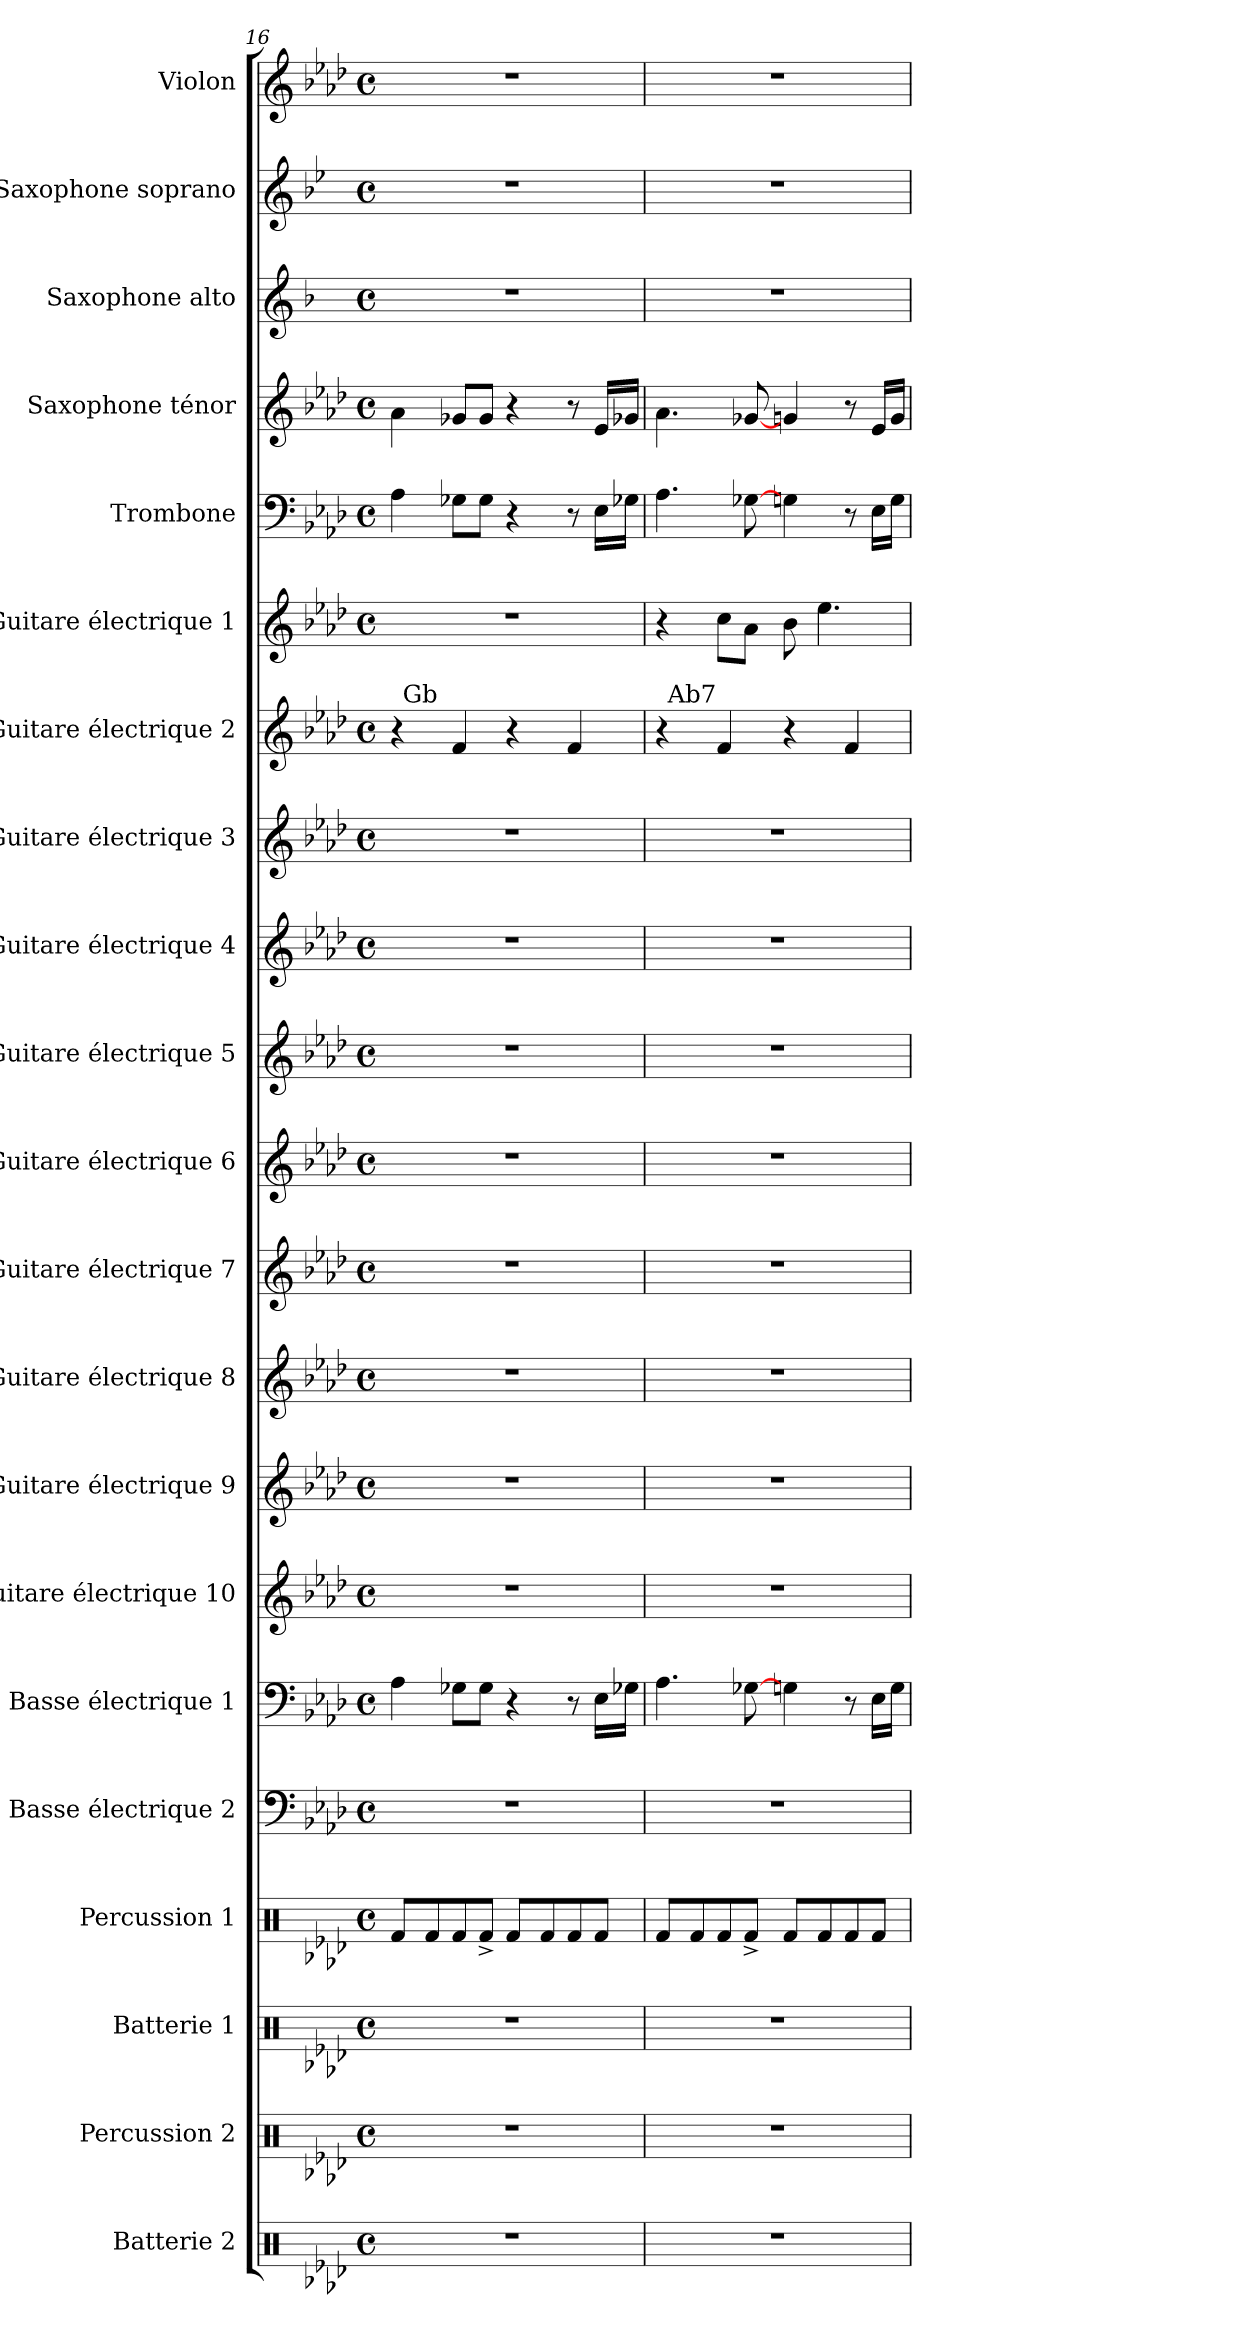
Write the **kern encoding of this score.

**kern	**kern	**kern	**kern	**kern	**kern	**kern	**kern	**kern	**kern	**kern	**kern	**kern	**kern	**kern	**kern	**kern	**kern	**kern	**kern	**kern
*part21	*part20	*part19	*part18	*part17	*part16	*part15	*part14	*part13	*part12	*part11	*part10	*part9	*part8	*part7	*part6	*part5	*part4	*part3	*part2	*part1
*staff21	*staff20	*staff19	*staff18	*staff17	*staff16	*staff15	*staff14	*staff13	*staff12	*staff11	*staff10	*staff9	*staff8	*staff7	*staff6	*staff5	*staff4	*staff3	*staff2	*staff1
*I"Batterie 2	*I"Percussion 2	*I"Batterie 1	*I"Percussion 1	*I"Basse électrique 2	*I"Basse électrique 1	*I"Guitare électrique 10	*I"Guitare électrique 9	*I"Guitare électrique 8	*I"Guitare électrique 7	*I"Guitare électrique 6	*I"Guitare électrique 5	*I"Guitare électrique 4	*I"Guitare électrique 3	*I"Guitare électrique 2	*I"Guitare électrique 1	*I"Trombone	*I"Saxophone ténor	*I"Saxophone alto	*I"Saxophone soprano	*I"Violon
*I'Batt. 2	*I'Perc. 2	*I'Batt. 1	*I'Perc. 1	*I'B.ƒ. 2	*I'B.ƒ. 1	*I'Gtr.ƒ. 10	*I'Gtr.ƒ. 9	*I'Gtr.ƒ. 8	*I'Gtr.ƒ. 7	*I'Gtr.ƒ. 6	*I'Gtr.ƒ. 5	*I'Gtr.ƒ. 4	*I'Gtr.ƒ. 3	*I'Gtr.ƒ. 2	*I'Gtr.ƒ. 1	*I'Tbn.	*I'Sx. T.	*I'Sx. A.	*I'Sx. S.	*I'Vln.
*clefX	*clefX	*clefX	*clefX	*clefF4	*clefF4	*clefG2	*clefG2	*clefG2	*clefG2	*clefG2	*clefG2	*clefG2	*clefG2	*clefG2	*clefG2	*clefF4	*clefG2	*clefG2	*clefG2	*clefG2
*	*	*	*	*ITrd7c12	*ITrd7c12	*ITrd7c12	*ITrd7c12	*ITrd7c12	*ITrd7c12	*ITrd7c12	*ITrd7c12	*ITrd7c12	*ITrd7c12	*ITrd7c12	*ITrd7c12	*	*ITrd8c14	*ITrd5c9	*ITrd1c2	*
*k[b-e-a-d-]	*k[b-e-a-d-]	*k[b-e-a-d-]	*k[b-e-a-d-]	*k[b-e-a-d-]	*k[b-e-a-d-]	*k[b-e-a-d-]	*k[b-e-a-d-]	*k[b-e-a-d-]	*k[b-e-a-d-]	*k[b-e-a-d-]	*k[b-e-a-d-]	*k[b-e-a-d-]	*k[b-e-a-d-]	*k[b-e-a-d-]	*k[b-e-a-d-]	*k[b-e-a-d-]	*k[b-e-a-d-]	*k[b-e-a-d-]	*k[b-e-a-d-]	*k[b-e-a-d-]
*A-:	*A-:	*A-:	*A-:	*A-:	*A-:	*A-:	*A-:	*A-:	*A-:	*A-:	*A-:	*A-:	*A-:	*A-:	*A-:	*A-:	*A-:	*A-:	*A-:	*A-:
*M4/4	*M4/4	*M4/4	*M4/4	*M4/4	*M4/4	*M4/4	*M4/4	*M4/4	*M4/4	*M4/4	*M4/4	*M4/4	*M4/4	*M4/4	*M4/4	*M4/4	*M4/4	*M4/4	*M4/4	*M4/4
*met(c)	*met(c)	*met(c)	*met(c)	*met(c)	*met(c)	*met(c)	*met(c)	*met(c)	*met(c)	*met(c)	*met(c)	*met(c)	*met(c)	*met(c)	*met(c)	*met(c)	*met(c)	*met(c)	*met(c)	*met(c)
=16	=16	=16	=16	=16	=16	=16	=16	=16	=16	=16	=16	=16	=16	=16	=16	=16	=16	=16	=16	=16
*	*	*	*	*	*	*	*	*	*	*	*	*	*	*^	*	*	*	*	*	*
1r	1r	1r	8Rf/L	1r	4AA-\	1r	1r	1r	1r	1r	1r	1r	1r	4r	32ryy	1r	4A-\	4A-\	1r	1r	1r
!	!	!	!	!	!	!	!	!	!	!	!	!	!	!	!LO:TX:a:t=Gb	!	!	!	!	!	!
.	.	.	.	.	.	.	.	.	.	.	.	.	.	.	2ryy	.	.	.	.	.	.
.	.	.	8Rf/	.	.	.	.	.	.	.	.	.	.	.	.	.	.	.	.	.	.
.	.	.	8Rf/	.	8GG-X\L	.	.	.	.	.	.	.	.	4F/	.	.	8G-X\L	8G-X/L	.	.	.
.	.	.	8Rf^</J	.	8GG-\J	.	.	.	.	.	.	.	.	.	.	.	8G-\J	8G-/J	.	.	.
.	.	.	8Rf/L	.	4r	.	.	.	.	.	.	.	.	4r	.	.	4r	4r	.	.	.
.	.	.	.	.	.	.	.	.	.	.	.	.	.	.	4...ryy	.	.	.	.	.	.
.	.	.	8Rf/	.	.	.	.	.	.	.	.	.	.	.	.	.	.	.	.	.	.
.	.	.	8Rf/	.	8r	.	.	.	.	.	.	.	.	4F/	.	.	8r	8r	.	.	.
.	.	.	8Rf/J	.	16EE-\LL	.	.	.	.	.	.	.	.	.	.	.	16E-\LL	16E-/LL	.	.	.
.	.	.	.	.	16GG-X\JJ	.	.	.	.	.	.	.	.	.	.	.	16G-X\JJ	16G-X/JJ	.	.	.
!!LO:PB:g=z
=17	=17	=17	=17	=17	=17	=17	=17	=17	=17	=17	=17	=17	=17	=17	=17	=17	=17	=17	=17	=17	=17
1r	1r	1r	8Rf/L	1r	4.AA-\	1r	1r	1r	1r	1r	1r	1r	1r	4r	32ryy	4r	4.A-\	4.A-\	1r	1r	1r
!	!	!	!	!	!	!	!	!	!	!	!	!	!	!	!LO:TX:a:t=Ab7	!	!	!	!	!	!
.	.	.	.	.	.	.	.	.	.	.	.	.	.	.	2ryy	.	.	.	.	.	.
.	.	.	8Rf/	.	.	.	.	.	.	.	.	.	.	.	.	.	.	.	.	.	.
.	.	.	8Rf/	.	.	.	.	.	.	.	.	.	.	4F/	.	8c\L	.	.	.	.	.
.	.	.	8Rf^</J	.	[8GG-X\	.	.	.	.	.	.	.	.	.	.	8A-\J	[8G-X\	[8G-X/	.	.	.
.	.	.	8Rf/L	.	4GG\	.	.	.	.	.	.	.	.	4r	.	8B-\	4G\	4G/	.	.	.
.	.	.	.	.	.	.	.	.	.	.	.	.	.	.	4...ryy	.	.	.	.	.	.
.	.	.	8Rf/	.	.	.	.	.	.	.	.	.	.	.	.	4.e-\	.	.	.	.	.
.	.	.	8Rf/	.	8r	.	.	.	.	.	.	.	.	4F/	.	.	8r	8r	.	.	.
.	.	.	8Rf/J	.	16EE-\LL	.	.	.	.	.	.	.	.	.	.	.	16E-\LL	16E-/LL	.	.	.
.	.	.	.	.	16GG\JJ	.	.	.	.	.	.	.	.	.	.	.	16G\JJ	16G/JJ	.	.	.
*	*	*	*	*	*	*	*	*	*	*	*	*	*	*v	*v	*	*	*	*	*	*
=	=	=	=	=	=	=	=	=	=	=	=	=	=	=	=	=	=	=	=	=
*-	*-	*-	*-	*-	*-	*-	*-	*-	*-	*-	*-	*-	*-	*-	*-	*-	*-	*-	*-	*-
